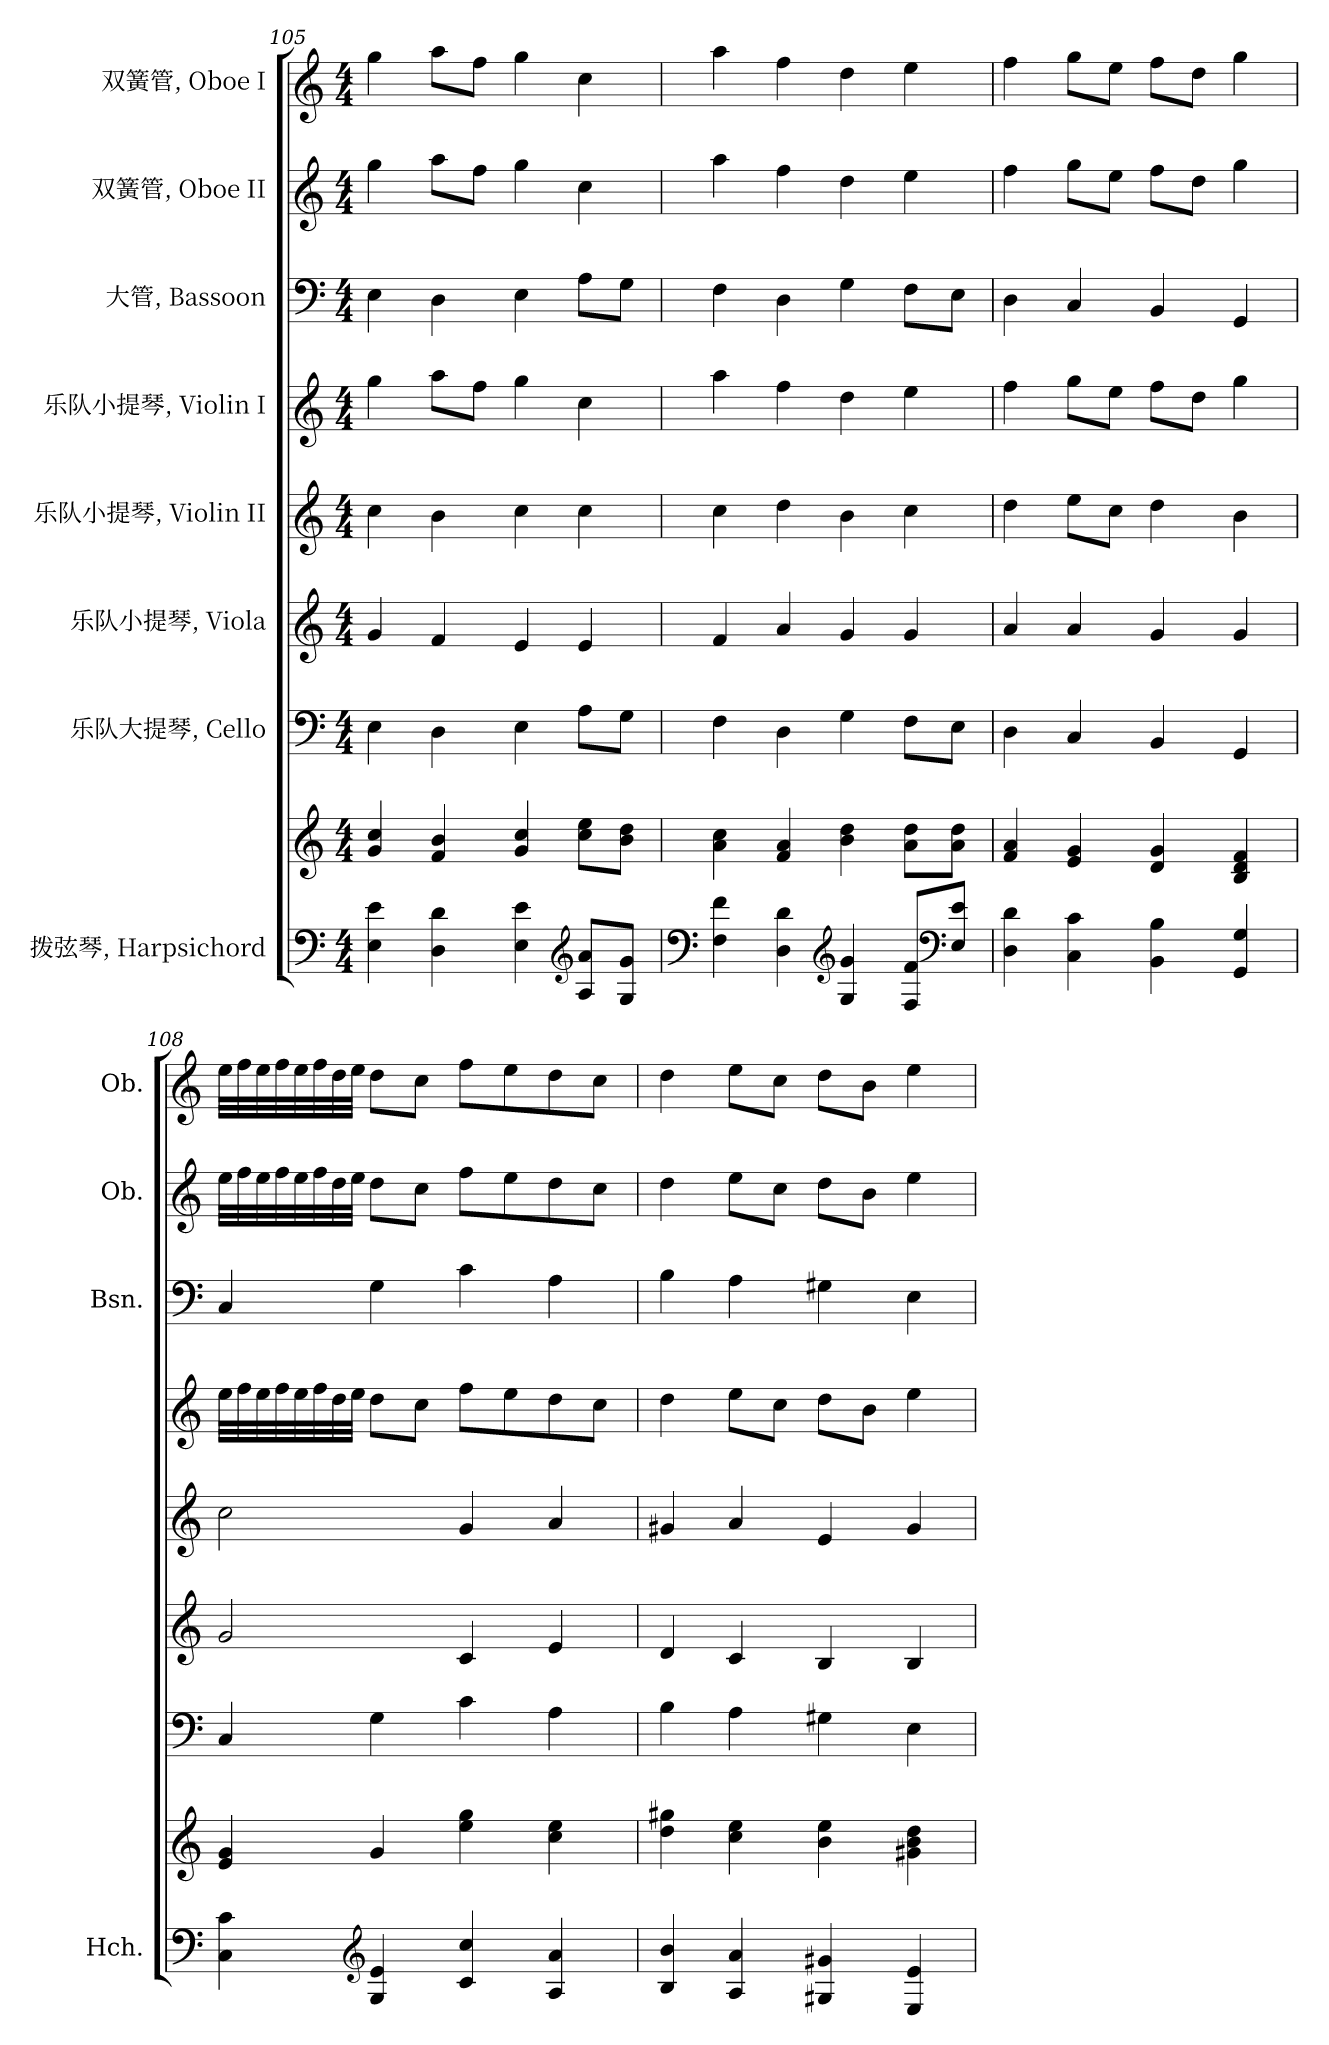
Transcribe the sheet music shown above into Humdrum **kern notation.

**kern	**kern	**kern	**kern	**kern	**kern	**kern	**kern	**kern
*part8	*part8	*part7	*part6	*part5	*part4	*part3	*part2	*part1
*staff9	*staff8	*staff7	*staff6	*staff5	*staff4	*staff3	*staff2	*staff1
*I"拨弦琴, Harpsichord	*	*I"乐队大提琴, Cello	*I"乐队小提琴, Viola	*I"乐队小提琴, Violin II	*I"乐队小提琴, Violin I	*I"大管, Bassoon	*I"双簧管, Oboe II	*I"双簧管, Oboe I
*I'Hch.	*	*	*	*	*	*I'Bsn.	*I'Ob.	*I'Ob.
!!LO:PB:g=z
*clefF4	*clefG2	*clefF4	*clefG2	*clefG2	*clefG2	*clefF4	*clefG2	*clefG2
*k[]	*k[]	*k[]	*k[]	*k[]	*k[]	*k[]	*k[]	*k[]
*M4/4	*M4/4	*M4/4	*M4/4	*M4/4	*M4/4	*M4/4	*M4/4	*M4/4
=105	=105	=105	=105	=105	=105	=105	=105	=105
4E\ 4e\	4g/ 4cc/	4E\	4g/	4cc\	4gg\	4E\	4gg\	4gg\
4D\ 4d\	4f/ 4b/	4D\	4f/	4b\	8aa\L	4D\	8aa\L	8aa\L
.	.	.	.	.	8ff\J	.	8ff\J	8ff\J
4E\ 4e\	4g/ 4cc/	4E\	4e/	4cc\	4gg\	4E\	4gg\	4gg\
*clefG2	*	*	*	*	*	*	*	*
8A/ 8a/L	8cc\ 8ee\L	8A\L	4e/	4cc\	4cc\	8A\L	4cc\	4cc\
8G/ 8g/J	8b\ 8dd\J	8G\J	.	.	.	8G\J	.	.
=106	=106	=106	=106	=106	=106	=106	=106	=106
*clefF4	*	*	*	*	*	*	*	*
4F\ 4f\	4a\ 4cc\	4F\	4f/	4cc\	4aa\	4F\	4aa\	4aa\
4D\ 4d\	4f/ 4a/	4D\	4a/	4dd\	4ff\	4D\	4ff\	4ff\
*clefG2	*	*	*	*	*	*	*	*
4G/ 4g/	4b\ 4dd\	4G\	4g/	4b\	4dd\	4G\	4dd\	4dd\
8F/ 8f/L	8a\ 8dd\L	8F\L	4g/	4cc\	4ee\	8F\L	4ee\	4ee\
*clefF4	*	*	*	*	*	*	*	*
8E/ 8e/J	8a\ 8dd\J	8E\J	.	.	.	8E\J	.	.
=107	=107	=107	=107	=107	=107	=107	=107	=107
4D\ 4d\	4f/ 4a/	4D\	4a/	4dd\	4ff\	4D\	4ff\	4ff\
4C\ 4c\	4e/ 4g/	4C/	4a/	8ee\L	8gg\L	4C/	8gg\L	8gg\L
.	.	.	.	8cc\J	8ee\J	.	8ee\J	8ee\J
4BB\ 4B\	4d/ 4g/	4BB/	4g/	4dd\	8ff\L	4BB/	8ff\L	8ff\L
.	.	.	.	.	8dd\J	.	8dd\J	8dd\J
4GG/ 4G/	4B/ 4d/ 4f/	4GG/	4g/	4b\	4gg\	4GG/	4gg\	4gg\
=108	=108	=108	=108	=108	=108	=108	=108	=108
4C\ 4c\	4e/ 4g/	4C/	2g/	2cc\	32ee\LLL	4C/	32ee\LLL	32ee\LLL
.	.	.	.	.	32ff\	.	32ff\	32ff\
.	.	.	.	.	32ee\	.	32ee\	32ee\
.	.	.	.	.	32ff\	.	32ff\	32ff\
.	.	.	.	.	32ee\	.	32ee\	32ee\
.	.	.	.	.	32ff\	.	32ff\	32ff\
.	.	.	.	.	32dd\	.	32dd\	32dd\
.	.	.	.	.	32ee\JJJ	.	32ee\JJJ	32ee\JJJ
*clefG2	*	*	*	*	*	*	*	*
4G/ 4e/	4g/	4G\	.	.	8dd\L	4G\	8dd\L	8dd\L
.	.	.	.	.	8cc\J	.	8cc\J	8cc\J
4c/ 4cc/	4ee\ 4gg\	4c\	4c/	4g/	8ff\L	4c\	8ff\L	8ff\L
.	.	.	.	.	8ee\	.	8ee\	8ee\
4A/ 4a/	4cc\ 4ee\	4A\	4e/	4a/	8dd\	4A\	8dd\	8dd\
.	.	.	.	.	8cc\J	.	8cc\J	8cc\J
!!LO:PB:g=z
=109	=109	=109	=109	=109	=109	=109	=109	=109
4B/ 4b/	4dd\ 4gg#X\	4B\	4d/	4g#X/	4dd\	4B\	4dd\	4dd\
4A/ 4a/	4cc\ 4ee\	4A\	4c/	4a/	8ee\L	4A\	8ee\L	8ee\L
.	.	.	.	.	8cc\J	.	8cc\J	8cc\J
4G#X/ 4g#X/	4b\ 4ee\	4G#X\	4B/	4e/	8dd\L	4G#X\	8dd\L	8dd\L
.	.	.	.	.	8b\J	.	8b\J	8b\J
4E/ 4e/	4g#X\ 4b\ 4dd\	4E\	4B/	4g#/	4ee\	4E\	4ee\	4ee\
=	=	=	=	=	=	=	=	=
*-	*-	*-	*-	*-	*-	*-	*-	*-
